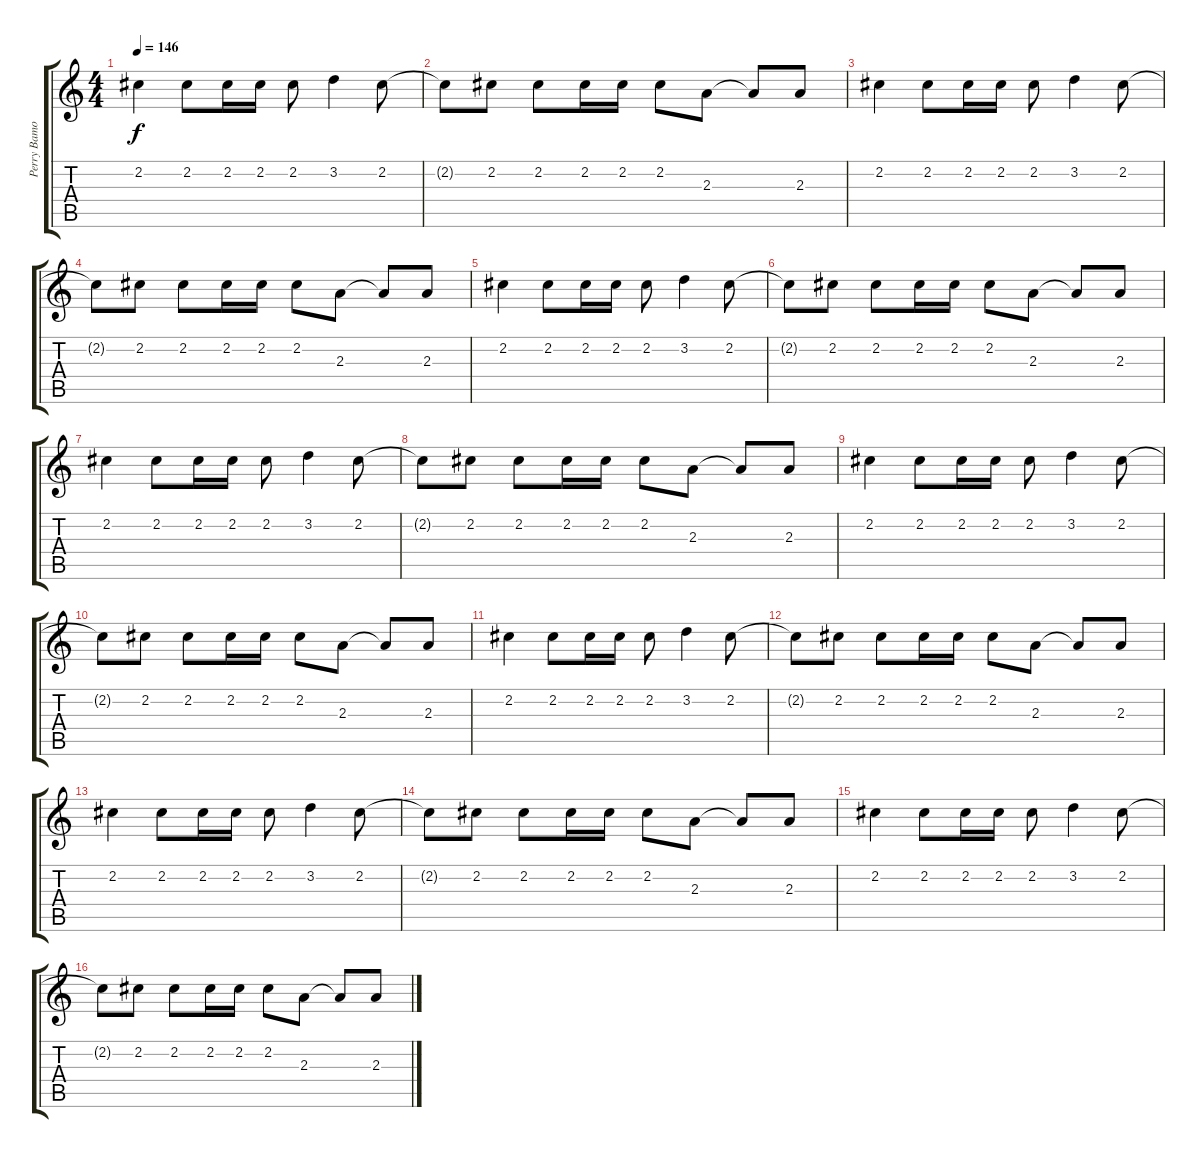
\track ("Perry Bamonte Electric Guitar" "Perry Bamo") {instrument electricguitarjazz}
\staff {score tabs}
\tuning (E4 B3 G3 D3 A2 E2) {hide}
\ts (4 4)
\tempo 146
\clef g2
\ks c
2.2.4{dy f} 2.2.8 2.2.16 2.2.16 2.2.8 3.2.4 2.2.8 |
2.2{t}.8 2.2.8 2.2.8 2.2.16 2.2.16 2.2.8 2.3.8 2.3{t}.8 2.3.8 |
2.2.4 2.2.8 2.2.16 2.2.16 2.2.8 3.2.4 2.2.8 |
2.2{t}.8 2.2.8 2.2.8 2.2.16 2.2.16 2.2.8 2.3.8 2.3{t}.8 2.3.8 |
2.2.4 2.2.8 2.2.16 2.2.16 2.2.8 3.2.4 2.2.8 |
2.2{t}.8 2.2.8 2.2.8 2.2.16 2.2.16 2.2.8 2.3.8 2.3{t}.8 2.3.8 |
2.2.4 2.2.8 2.2.16 2.2.16 2.2.8 3.2.4 2.2.8 |
2.2{t}.8 2.2.8 2.2.8 2.2.16 2.2.16 2.2.8 2.3.8 2.3{t}.8 2.3.8 |
2.2.4 2.2.8 2.2.16 2.2.16 2.2.8 3.2.4 2.2.8 |
2.2{t}.8 2.2.8 2.2.8 2.2.16 2.2.16 2.2.8 2.3.8 2.3{t}.8 2.3.8 |
2.2.4 2.2.8 2.2.16 2.2.16 2.2.8 3.2.4 2.2.8 |
2.2{t}.8 2.2.8 2.2.8 2.2.16 2.2.16 2.2.8 2.3.8 2.3{t}.8 2.3.8 |
2.2.4 2.2.8 2.2.16 2.2.16 2.2.8 3.2.4 2.2.8 |
2.2{t}.8 2.2.8 2.2.8 2.2.16 2.2.16 2.2.8 2.3.8 2.3{t}.8 2.3.8 |
2.2.4 2.2.8 2.2.16 2.2.16 2.2.8 3.2.4 2.2.8 |
2.2{t}.8 2.2.8 2.2.8 2.2.16 2.2.16 2.2.8 2.3.8 2.3{t}.8 2.3.8
